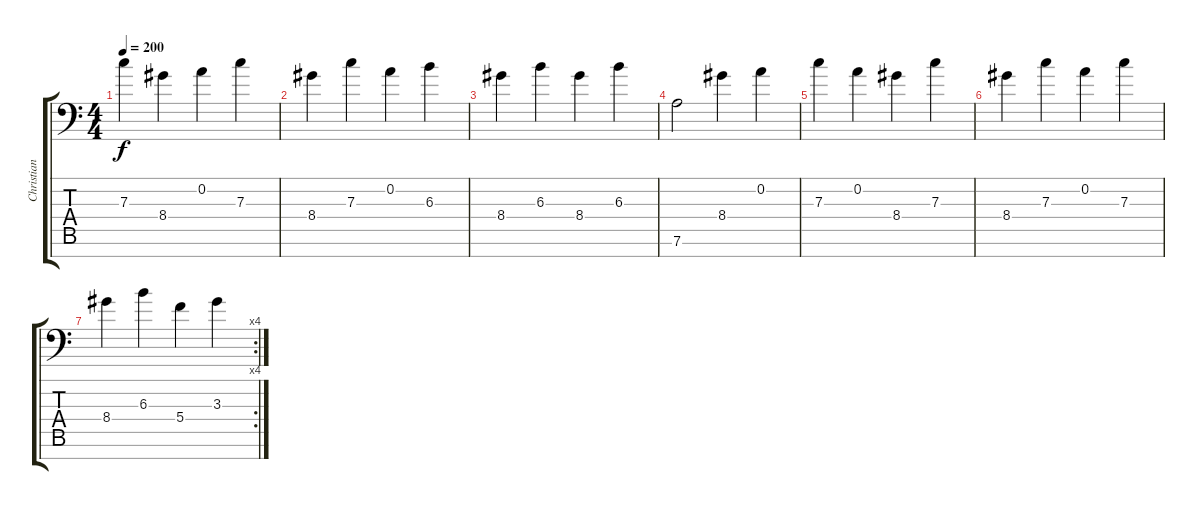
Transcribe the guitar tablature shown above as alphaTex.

\track ("Christian Muenzner" "Christian ") {instrument distortionguitar}
\staff {score tabs}
\tuning (D4 A3 F3 C3 G2 D2 A1) {hide}
\ts (4 4)
\tempo 200
\clef f4
\ks c
7.3.4{dy f} 8.4.4 0.2.4 7.3.4 |
8.4.4 7.3.4 0.2.4 6.3.4 |
8.4.4 6.3.4 8.4.4 6.3.4 |
7.6.2 8.4.4 0.2.4 |
7.3.4 0.2.4 8.4.4 7.3.4 |
8.4.4 7.3.4 0.2.4 7.3.4 |
\rc 4
8.4.4 6.3.4 5.4.4 3.3.4
